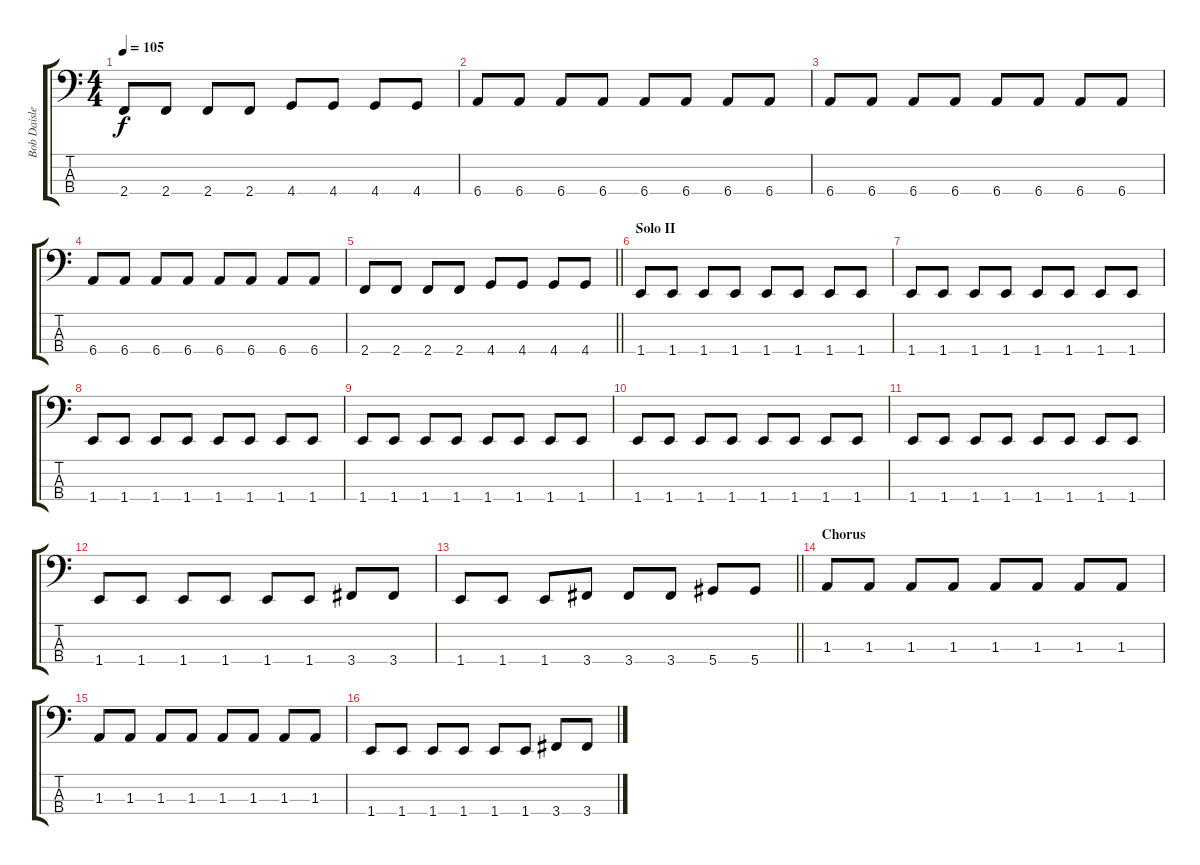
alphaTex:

\track ("Bob Daisley" "Bob Daisle") {instrument electricbassfinger}
\staff {score tabs}
\tuning (Gb2 Db2 Ab1 Eb1) {hide}
\ts (4 4)
\tempo 105
\clef f4
\ks c
2.4.8{dy f} 2.4.8 2.4.8 2.4.8 4.4.8 4.4.8 4.4.8 4.4.8 |
6.4.8 6.4.8 6.4.8 6.4.8 6.4.8 6.4.8 6.4.8 6.4.8 |
6.4.8 6.4.8 6.4.8 6.4.8 6.4.8 6.4.8 6.4.8 6.4.8 |
6.4.8 6.4.8 6.4.8 6.4.8 6.4.8 6.4.8 6.4.8 6.4.8 |
\barLineRight lightlight
2.4.8 2.4.8 2.4.8 2.4.8 4.4.8 4.4.8 4.4.8 4.4.8 |
\section ("" "Solo II")
1.4.8 1.4.8 1.4.8 1.4.8 1.4.8 1.4.8 1.4.8 1.4.8 |
1.4.8 1.4.8 1.4.8 1.4.8 1.4.8 1.4.8 1.4.8 1.4.8 |
1.4.8 1.4.8 1.4.8 1.4.8 1.4.8 1.4.8 1.4.8 1.4.8 |
1.4.8 1.4.8 1.4.8 1.4.8 1.4.8 1.4.8 1.4.8 1.4.8 |
1.4.8 1.4.8 1.4.8 1.4.8 1.4.8 1.4.8 1.4.8 1.4.8 |
1.4.8 1.4.8 1.4.8 1.4.8 1.4.8 1.4.8 1.4.8 1.4.8 |
1.4.8 1.4.8 1.4.8 1.4.8 1.4.8 1.4.8 3.4.8 3.4.8 |
\barLineRight lightlight
1.4.8 1.4.8 1.4.8 3.4.8 3.4.8 3.4.8 5.4.8 5.4.8 |
\section ("" "Chorus")
1.3.8 1.3.8 1.3.8 1.3.8 1.3.8 1.3.8 1.3.8 1.3.8 |
1.3.8 1.3.8 1.3.8 1.3.8 1.3.8 1.3.8 1.3.8 1.3.8 |
1.4.8 1.4.8 1.4.8 1.4.8 1.4.8 1.4.8 3.4.8 3.4.8
